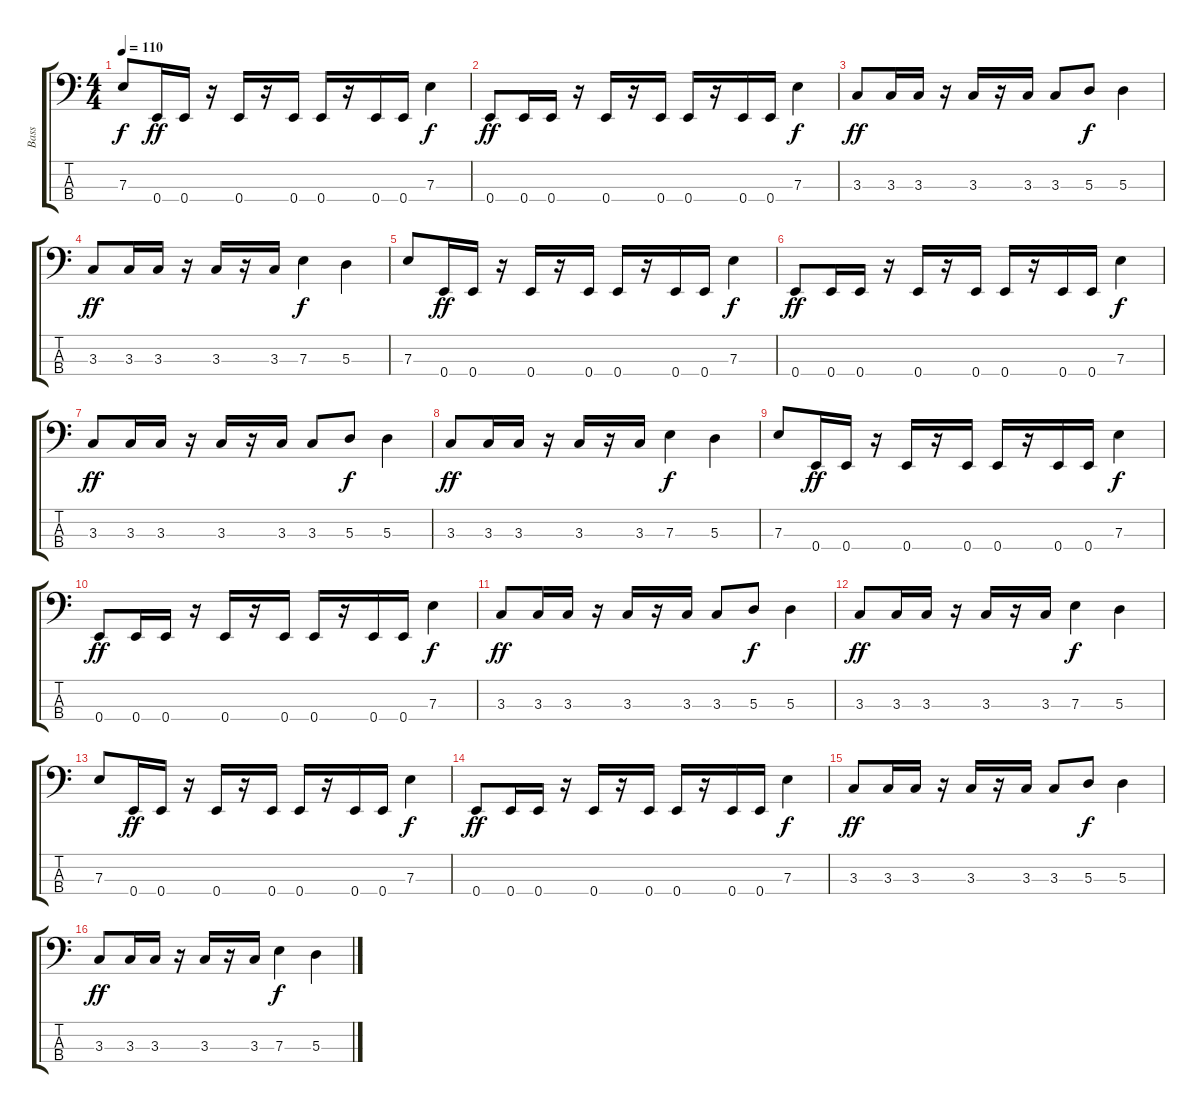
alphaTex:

\track ("Bass" "Bass") {instrument electricbasspick}
\staff {score tabs}
\tuning (G2 D2 A1 E1) {hide}
\ts (4 4)
\tempo 110
\clef f4
\ks c
7.3.8{dy f} 0.4.16{dy ff} 0.4.16 r.16 0.4.16 r.16 0.4.16 0.4.16 r.16 0.4.16 0.4.16 7.3.4{dy f} |
0.4.8{dy ff} 0.4.16 0.4.16 r.16 0.4.16 r.16 0.4.16 0.4.16 r.16 0.4.16 0.4.16 7.3.4{dy f} |
3.3.8{dy ff} 3.3.16 3.3.16 r.16 3.3.16 r.16 3.3.16 3.3.8 5.3.8{dy f} 5.3.4 |
3.3.8{dy ff} 3.3.16 3.3.16 r.16 3.3.16 r.16 3.3.16 7.3.4{dy f} 5.3.4 |
7.3.8 0.4.16{dy ff} 0.4.16 r.16 0.4.16 r.16 0.4.16 0.4.16 r.16 0.4.16 0.4.16 7.3.4{dy f} |
0.4.8{dy ff} 0.4.16 0.4.16 r.16 0.4.16 r.16 0.4.16 0.4.16 r.16 0.4.16 0.4.16 7.3.4{dy f} |
3.3.8{dy ff} 3.3.16 3.3.16 r.16 3.3.16 r.16 3.3.16 3.3.8 5.3.8{dy f} 5.3.4 |
3.3.8{dy ff} 3.3.16 3.3.16 r.16 3.3.16 r.16 3.3.16 7.3.4{dy f} 5.3.4 |
7.3.8 0.4.16{dy ff} 0.4.16 r.16 0.4.16 r.16 0.4.16 0.4.16 r.16 0.4.16 0.4.16 7.3.4{dy f} |
0.4.8{dy ff} 0.4.16 0.4.16 r.16 0.4.16 r.16 0.4.16 0.4.16 r.16 0.4.16 0.4.16 7.3.4{dy f} |
3.3.8{dy ff} 3.3.16 3.3.16 r.16 3.3.16 r.16 3.3.16 3.3.8 5.3.8{dy f} 5.3.4 |
3.3.8{dy ff} 3.3.16 3.3.16 r.16 3.3.16 r.16 3.3.16 7.3.4{dy f} 5.3.4 |
7.3.8 0.4.16{dy ff} 0.4.16 r.16 0.4.16 r.16 0.4.16 0.4.16 r.16 0.4.16 0.4.16 7.3.4{dy f} |
0.4.8{dy ff} 0.4.16 0.4.16 r.16 0.4.16 r.16 0.4.16 0.4.16 r.16 0.4.16 0.4.16 7.3.4{dy f} |
3.3.8{dy ff} 3.3.16 3.3.16 r.16 3.3.16 r.16 3.3.16 3.3.8 5.3.8{dy f} 5.3.4 |
3.3.8{dy ff} 3.3.16 3.3.16 r.16 3.3.16 r.16 3.3.16 7.3.4{dy f} 5.3.4
